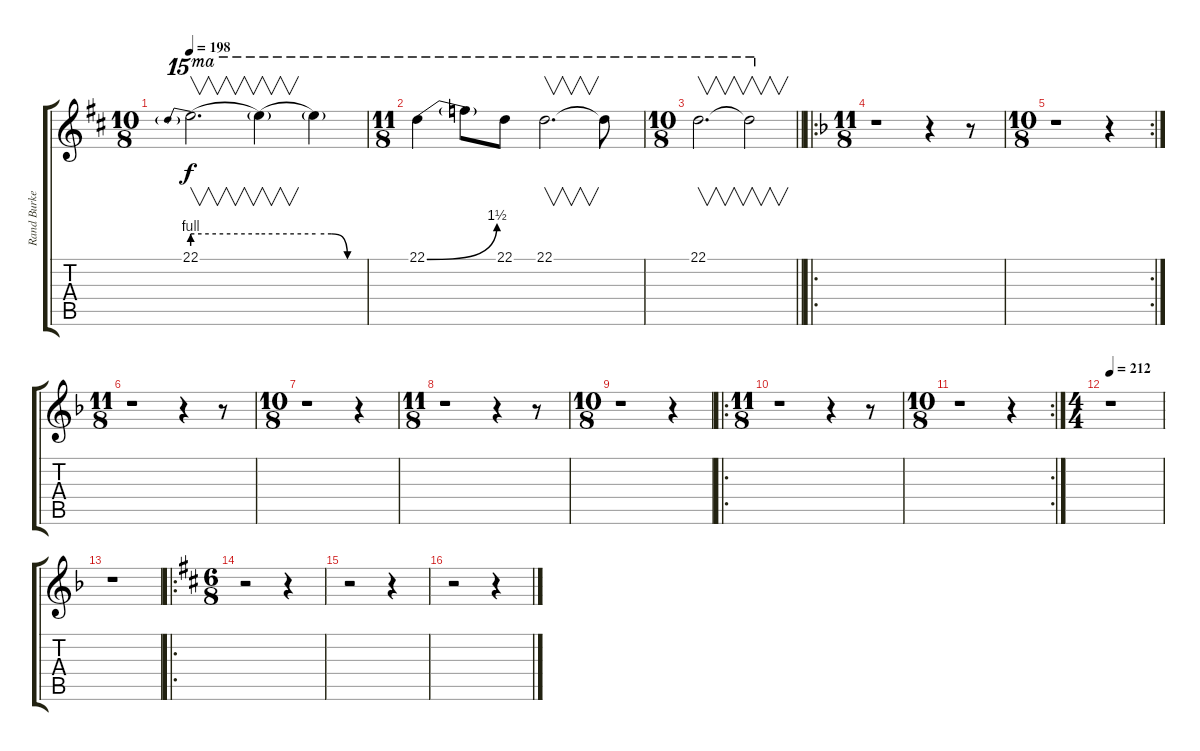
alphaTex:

\track ("Rand Burkey solo" "Rand Burke") {instrument distortionguitar}
\staff {score tabs}
\tuning (E4 B3 G3 D3 A2 E2) {hide}
\ts (10 8)
\tempo 198
\clef g2
\ks d
22.1{be (prebend 0 4 60 4)}.2{v d ot 15ma dy f} 22.1{be (hold 0 4 60 4) t}.4{v ot 15ma} 22.1{be (custom 0 4 20 4 40 0 60 0) t}.4{ot 15ma} |
\ts (11 8)
22.1{be (bend 0 0 60 6)}.4{ot 15ma} 22.1{t}.8{ot 15ma} 22.1.8{ot 15ma} 22.1.2{v d ot 15ma} 22.1{t}.8{ot 15ma} |
\ts (10 8)
\barLineRight lightlight
22.1.2{v d ot 15ma} 22.1{t}.2{v ot 15ma} |
\ro
\ts (11 8)
\ks f
r.1 r.4 r.8 |
\rc 2
\ts (10 8)
r.1 r.4 |
\ts (11 8)
r.1 r.4 r.8 |
\ts (10 8)
r.1 r.4 |
\ts (11 8)
r.1 r.4 r.8 |
\ts (10 8)
r.1 r.4 |
\ro
\ts (11 8)
r.1 r.4 r.8 |
\rc 2
\ts (10 8)
r.1 r.4 |
\ts (4 4)
\tempo 212
r.1 |
r.1 |
\ro
\ts (6 8)
\ks d
r.2 r.4 |
r.2 r.4 |
r.2 r.4
